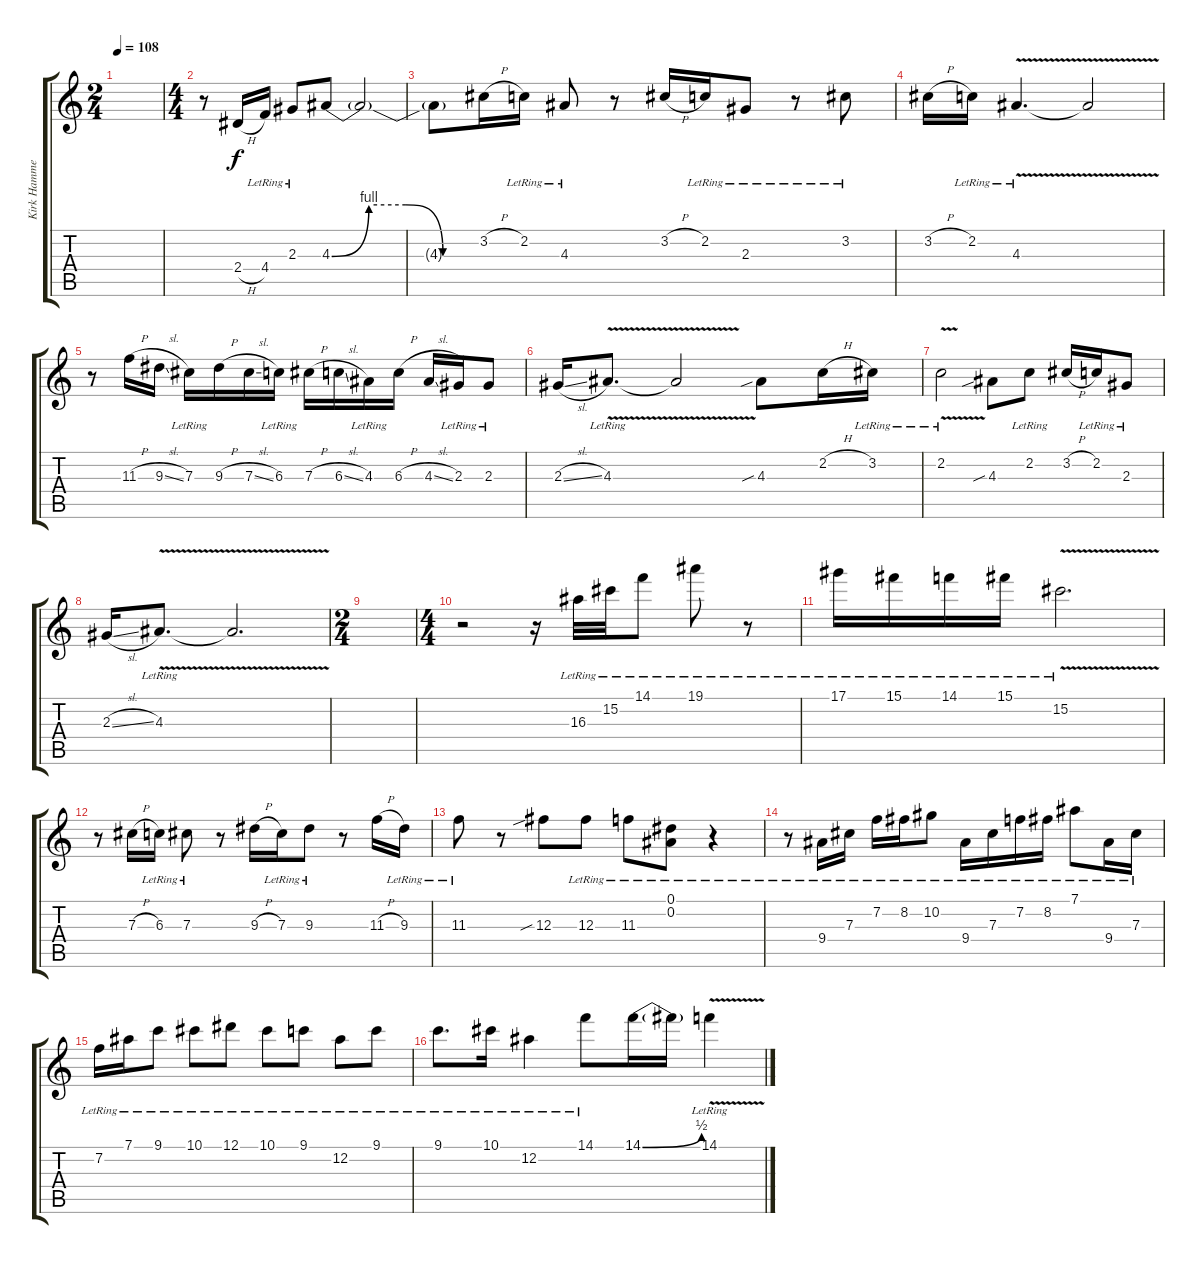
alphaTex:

\track ("Kirk Hammet" "Kirk Hamme") {instrument electricguitarclean}
\staff {score tabs}
\tuning (Eb4 Bb3 Gb3 Db3 Ab2 Eb2) {hide}
\ts (2 4)
\tempo 108
\clef g2
\ks c
|
\ts (4 4)
r.8 2.4{h}.16 4.4{lr}.16 2.3{lr}.8 4.3{be (custom 0 0 15 4 30 4 45 0 60 0)}.8 4.3{t}.2 |
4.3{t}.8 3.2{h}.16 2.2{lr}.16 4.3{lr}.8 r.8 3.2{h}.16 2.2{lr}.16 2.3{lr}.8 r.8 3.2{lr}.8 |
3.2{h}.16 2.2{lr}.16 4.3{v lr}.4{d} 4.3{t}.2 |
r.8 11.3{h}.16 9.3{sl}.16 7.3{lr}.16 9.3{h}.16 7.3{sl}.16 6.3{lr}.16 7.3{h}.16 6.3{sl}.16 4.3{lr}.16 6.3{h}.16 4.3{sl}.16 2.3{lr}.16 2.3{lr}.8 |
2.3{sl}.16 4.3{v lr}.8{d} 4.3{t}.2 4.3{sib}.8 2.2{h}.16 3.2{lr}.16 |
2.2{v lr}.2 4.3{sib}.8 2.2{lr}.8 3.2{h}.16 2.2{lr}.16 2.3{lr}.8 |
2.3{sl}.16 4.3{v lr}.8{d} 4.3{t}.2{d} |
\ts (2 4)
|
\ts (4 4)
r.2 r.16 16.3{lr}.32 15.2{lr}.32 14.1{lr}.8 19.1{lr}.8 r.8 |
17.1{lr}.16 15.1{lr}.16 14.1{lr}.16 15.1{lr}.16 15.2{v lr}.2{d} |
r.8 7.3{h}.16 6.3{lr}.16 7.3{lr}.8 r.8 9.3{h}.16 7.3{lr}.16 9.3{lr}.8 r.8 11.3{h}.16 9.3{lr}.16 |
11.3{lr}.8 r.8 12.3{sib}.8 12.3{lr}.8 11.3{lr}.8 (0.1{lr} 0.2{lr}).8 r.4 |
r.8 9.4{lr}.16 7.3{lr}.16 7.2{lr}.16 8.2{lr}.16 10.2{lr}.8 9.4{lr}.16 7.3{lr}.16 7.2{lr}.16 8.2{lr}.16 7.1{lr}.8 9.4{lr}.16 7.3{lr}.16 |
7.2{lr}.16 7.1{lr}.16 9.1{lr}.8 10.1{lr}.8 12.1{lr}.8 10.1{lr}.8 9.1{lr}.8 12.2{lr}.8 9.1{lr}.8 |
9.1{lr}.8{d} 10.1{lr}.16 12.2{lr}.4 14.1{lr}.8 14.1{be (bend 0 0 60 2)}.16 14.1{t}.16 14.1{v lr}.4
